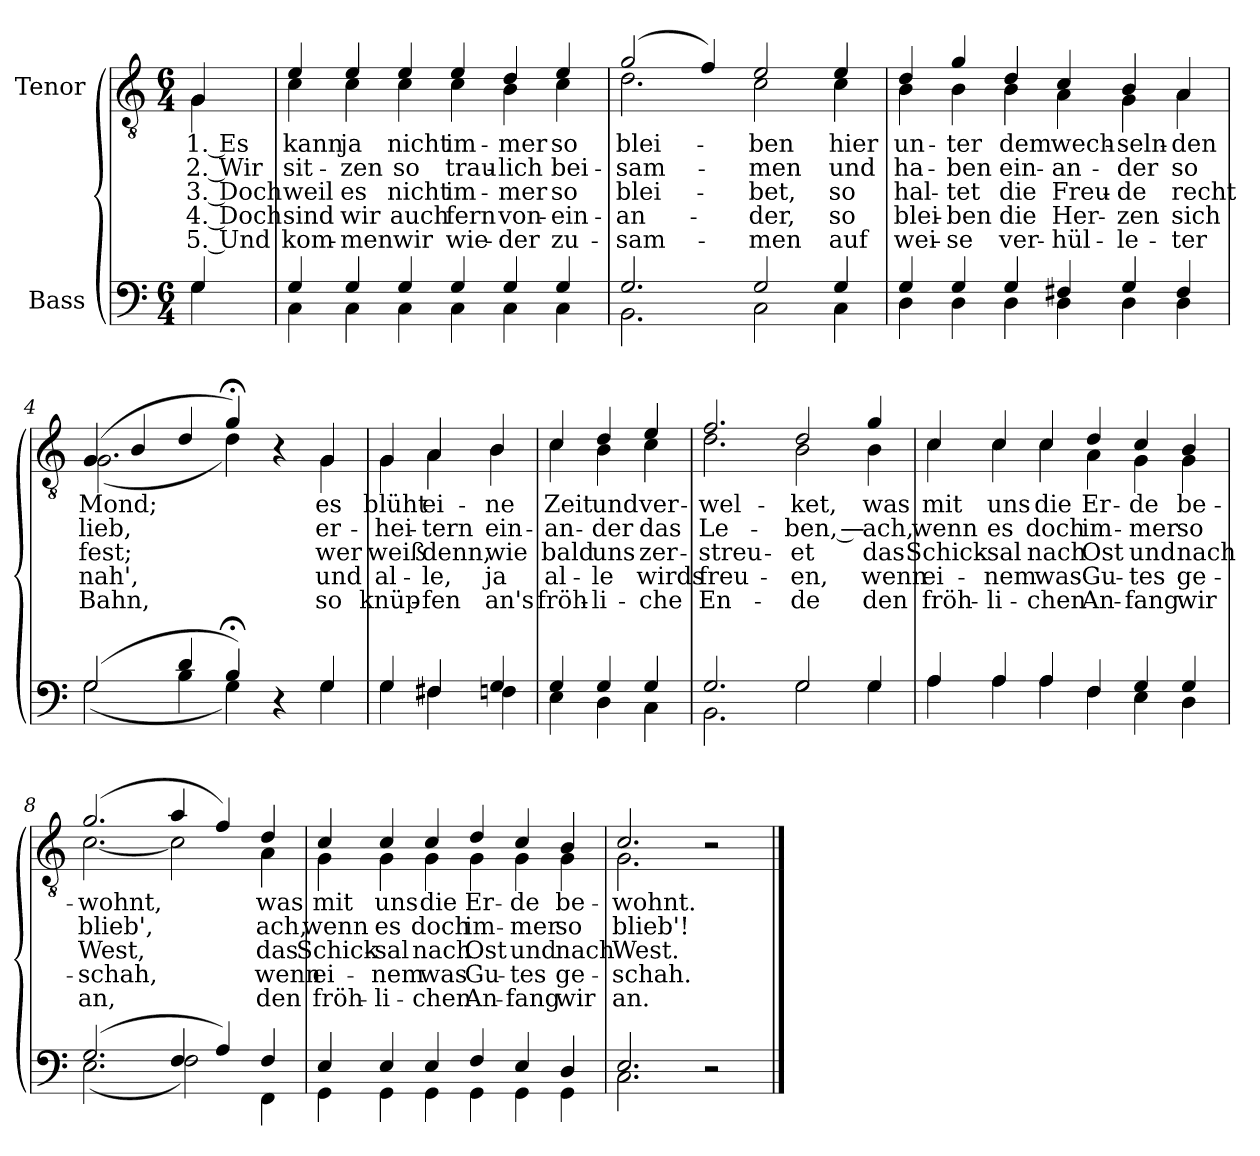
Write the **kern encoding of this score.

**kern	**kern	**text	**text	**text	**text	**text
*part2	*part1	*part1	*part1	*part1	*part1	*part1
*staff2	*staff1	*staff1	*staff1	*staff1	*staff1	*staff1
*I"Bass	*I"Tenor	*	*	*	*	*
*clefF4	*clefGv2	*	*	*	*	*
*k[]	*k[]	*	*	*	*	*
*M6/4	*M6/4	*	*	*	*	*
=	=	=	=	=	=	=
*^	*	*	*	*	*	*
!	!	!LO:TX:a:B:t=Fröhlich und leicht	!	!	!	!	!
!	!	!	!LO:LY:b	!LO:LY:b	!LO:LY:b	!LO:LY:b	!LO:LY:b
*	*	*^	*	*	*	*	*
4G/	4G\	4G/	4G\	1. Es	2. Wir	3. Doch	4. Doch	5. Und
=1	=1	=1	=1	=1	=1	=1	=1	=1
!	!	!	!	!LO:LY:b	!LO:LY:b	!LO:LY:b	!LO:LY:b	!LO:LY:b
4G/	4C\	4e/	4c\	kann	sit-	weil	sind	kom-
!	!	!	!	!LO:LY:b	!LO:LY:b	!LO:LY:b	!LO:LY:b	!LO:LY:b
4G/	4C\	4e/	4c\	ja	-zen	es	wir	-men
!	!	!	!	!LO:LY:b	!LO:LY:b	!LO:LY:b	!LO:LY:b	!LO:LY:b
4G/	4C\	4e/	4c\	nicht	so	nicht	auch	wir
!	!	!	!	!LO:LY:b	!LO:LY:b	!LO:LY:b	!LO:LY:b	!LO:LY:b
4G/	4C\	4e/	4c\	im-	trau-	im-	fern	wie-
!	!	!	!	!LO:LY:b	!LO:LY:b	!LO:LY:b	!LO:LY:b	!LO:LY:b
4G/	4C\	4d/	4B\	-mer	-lich	-mer	von-	-der
!	!	!	!	!LO:LY:b	!LO:LY:b	!LO:LY:b	!LO:LY:b	!LO:LY:b
4G/	4C\	4e/	4c\	so	bei-	so	-ein-	zu-
=2	=2	=2	=2	=2	=2	=2	=2	=2
!	!	!	!	!LO:LY:b	!LO:LY:b	!LO:LY:b	!LO:LY:b	!LO:LY:b
2.G/	2.BB\	(2g/	2.d\	blei-	-sam-	blei-	-an-	-sam-
.	.	4f/)	.	.	.	.	.	.
!	!	!	!	!LO:LY:b	!LO:LY:b	!LO:LY:b	!LO:LY:b	!LO:LY:b
2G/	2C\	2e/	2c\	-ben	-men	-bet,	-der,	-men
!	!	!	!	!LO:LY:b	!LO:LY:b	!LO:LY:b	!LO:LY:b	!LO:LY:b
4G/	4C\	4e/	4c\	hier	und	so	so	auf
!!LO:LB:g=z	!!
=3	=3	=3	=3	=3	=3	=3	=3	=3
!	!	!	!	!LO:LY:b	!LO:LY:b	!LO:LY:b	!LO:LY:b	!LO:LY:b
4G/	4D\	4d/	4B\	un-	ha-	hal-	blei-	wei-
!	!	!	!	!LO:LY:b	!LO:LY:b	!LO:LY:b	!LO:LY:b	!LO:LY:b
4G/	4D\	4g/	4B\	-ter	-ben	-tet	-ben	-se
!	!	!	!	!LO:LY:b	!LO:LY:b	!LO:LY:b	!LO:LY:b	!LO:LY:b
4G/	4D\	4d/	4B\	dem	ein-	die	die	ver-
!	!	!	!	!LO:LY:b	!LO:LY:b	!LO:LY:b	!LO:LY:b	!LO:LY:b
4F#X/	4D\	4c/	4A\	wech-	-an-	Freu-	Her-	-hül-
!	!	!	!	!LO:LY:b	!LO:LY:b	!LO:LY:b	!LO:LY:b	!LO:LY:b
4G/	4D\	4B/	4G\	-seln-	-der	-de	-zen	-le-
!	!	!	!	!LO:LY:b	!LO:LY:b	!LO:LY:b	!LO:LY:b	!LO:LY:b
4F#/	4D\	4A/	4A\	-den	so	recht	sich	-ter
=4	=4	=4	=4	=4	=4	=4	=4	=4
!	!	!	!	!LO:LY:b	!LO:LY:b	!LO:LY:b	!LO:LY:b	!LO:LY:b
(2G/	(2G\	(4G/	(2.G\	Mond;	lieb,	fest;	nah',	Bahn,
.	.	4B/	.	.	.	.	.	.
4d/	4B\	4d/	.	.	.	.	.	.
4B;</)	4G\)	4g;</)	4d\)	.	.	.	.	.
4r	4ryy	4r	4ryy	.	.	.	.	.
!	!	!	!	!LO:LY:b	!LO:LY:b	!LO:LY:b	!LO:LY:b	!LO:LY:b
4G/	4G\	4G/	4G\	es	er-	wer	und	so
=5	=5	=5	=5	=5	=5	=5	=5	=5
!	!	!	!	!LO:LY:b	!LO:LY:b	!LO:LY:b	!LO:LY:b	!LO:LY:b
4G/	4G\	4G/	4G\	blüht	-hei-	weiß	al-	knüp-
!	!	!	!	!LO:LY:b	!LO:LY:b	!LO:LY:b	!LO:LY:b	!LO:LY:b
4F#X/	4F#\	4A/	4A\	ei-	-tern	denn,	-le,	-fen
!	!	!	!	!LO:LY:b	!LO:LY:b	!LO:LY:b	!LO:LY:b	!LO:LY:b
4G/	4Fn\	4B/	4B\	-ne	ein-	wie	ja	an's
!!LO:LB:g=z	!!
=5X1	=5X1	=5X1	=5X1	=5X1	=5X1	=5X1	=5X1	=5X1
!	!	!	!	!LO:LY:b	!LO:LY:b	!LO:LY:b	!LO:LY:b	!LO:LY:b
4G/	4E\	4c/	4c\	Zeit	-an-	bald	al-	fröh-
!	!	!	!	!LO:LY:b	!LO:LY:b	!LO:LY:b	!LO:LY:b	!LO:LY:b
4G/	4D\	4d/	4B\	und	-der	uns	-le	-li-
!	!	!	!	!LO:LY:b	!LO:LY:b	!LO:LY:b	!LO:LY:b	!LO:LY:b
4G/	4C\	4e/	4c\	ver-	das	zer-	wirds	-che
=6	=6	=6	=6	=6	=6	=6	=6	=6
!	!	!	!	!LO:LY:b	!LO:LY:b	!LO:LY:b	!LO:LY:b	!LO:LY:b
2.G/	2.BB\	2.f/	2.d\	-wel-	Le-	-streu-	freu-	En-
!	!	!	!	!LO:LY:b	!LO:LY:b	!LO:LY:b	!LO:LY:b	!LO:LY:b
2G/	2G\	2d/	2B\	-ket,	-ben, —	-et	-en,	-de
!	!	!	!	!LO:LY:b	!LO:LY:b	!LO:LY:b	!LO:LY:b	!LO:LY:b
4G/	4G\	4g/	4B\	was	ach,	das	wenn	den
=7	=7	=7	=7	=7	=7	=7	=7	=7
!	!	!	!	!LO:LY:b	!LO:LY:b	!LO:LY:b	!LO:LY:b	!LO:LY:b
4A/	4A\	4c/	4c\	mit	wenn	Schick-	ei-	fröh-
!	!	!	!	!LO:LY:b	!LO:LY:b	!LO:LY:b	!LO:LY:b	!LO:LY:b
4A/	4A\	4c/	4c\	uns	es	-sal	-nem	-li-
!	!	!	!	!LO:LY:b	!LO:LY:b	!LO:LY:b	!LO:LY:b	!LO:LY:b
4A/	4A\	4c/	4c\	die	doch	nach	was	-chen
!	!	!	!	!LO:LY:b	!LO:LY:b	!LO:LY:b	!LO:LY:b	!LO:LY:b
4F/	4F\	4d/	4A\	Er-	im-	Ost	Gu-	An-
!	!	!	!	!LO:LY:b	!LO:LY:b	!LO:LY:b	!LO:LY:b	!LO:LY:b
4G/	4E\	4c/	4G\	-de	-mer	und	-tes	-fang
!	!	!	!	!LO:LY:b	!LO:LY:b	!LO:LY:b	!LO:LY:b	!LO:LY:b
4G/	4D\	4B/	4G\	be-	so	nach	ge-	wir
!!LO:LB:g=z	!!
=8	=8	=8	=8	=8	=8	=8	=8	=8
!	!	!	!	!LO:LY:b	!LO:LY:b	!LO:LY:b	!LO:LY:b	!LO:LY:b
(2.G/	(2.E\	(2.g/	[2.c\	-wohnt,	blieb',	West,	-schah,	an,
4F/	2F\)	4a/	2c\]	.	.	.	.	.
4A/)	.	4f/)	.	.	.	.	.	.
!	!	!	!	!LO:LY:b	!LO:LY:b	!LO:LY:b	!LO:LY:b	!LO:LY:b
4F/	4FF\	4d/	4A\	was	ach,	das	wenn	den
=9	=9	=9	=9	=9	=9	=9	=9	=9
!	!	!	!	!LO:LY:b	!LO:LY:b	!LO:LY:b	!LO:LY:b	!LO:LY:b
4E/	4GG\	4c/	4G\	mit	wenn	Schick-	ei-	fröh-
!	!	!	!	!LO:LY:b	!LO:LY:b	!LO:LY:b	!LO:LY:b	!LO:LY:b
4E/	4GG\	4c/	4G\	uns	es	-sal	-nem	-li-
!	!	!	!	!LO:LY:b	!LO:LY:b	!LO:LY:b	!LO:LY:b	!LO:LY:b
4E/	4GG\	4c/	4G\	die	doch	nach	was	-chen
!	!	!	!	!LO:LY:b	!LO:LY:b	!LO:LY:b	!LO:LY:b	!LO:LY:b
4F/	4GG\	4d/	4G\	Er-	im-	Ost	Gu-	An-
!	!	!	!	!LO:LY:b	!LO:LY:b	!LO:LY:b	!LO:LY:b	!LO:LY:b
4E/	4GG\	4c/	4G\	-de	-mer	und	-tes	-fang
!	!	!	!	!LO:LY:b	!LO:LY:b	!LO:LY:b	!LO:LY:b	!LO:LY:b
4D/	4GG\	4B/	4G\	be-	so	nach	ge-	wir
=10	=10	=10	=10	=10	=10	=10	=10	=10
!	!	!	!	!LO:LY:b	!LO:LY:b	!LO:LY:b	!LO:LY:b	!LO:LY:b
2.E/	2.C\	2.c/	2.G\	-wohnt.	blieb'!	West.	-schah.	an.
2r	2ryy	2r	2ryy	.	.	.	.	.
*v	*v	*	*	*	*	*	*	*
*	*v	*v	*	*	*	*	*
==	==	==	==	==	==	==
*-	*-	*-	*-	*-	*-	*-
